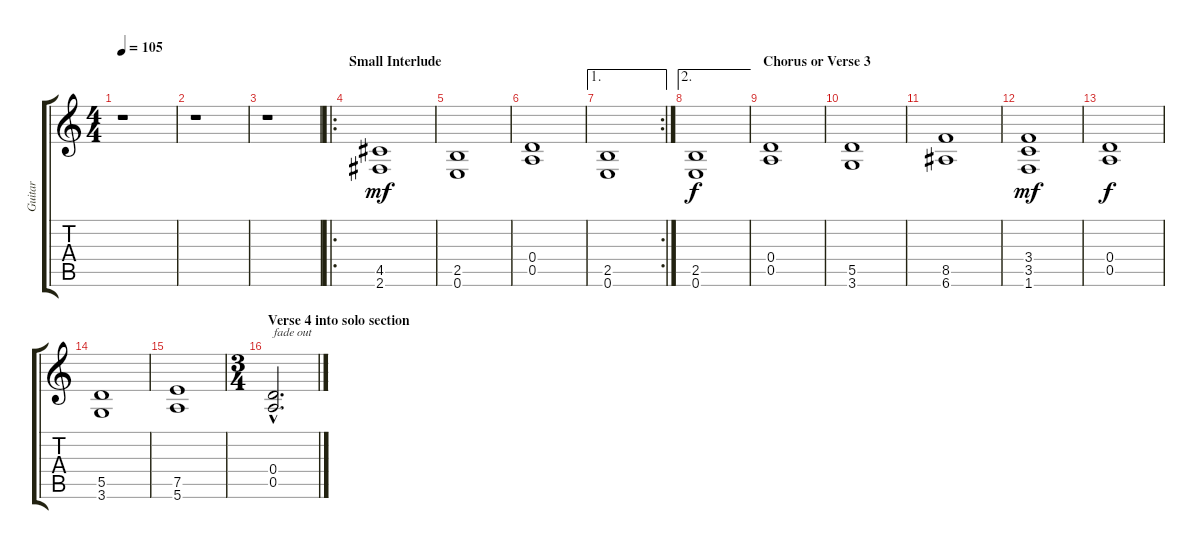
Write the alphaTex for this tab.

\track ("Guitar" "Guitar") {instrument distortionguitar}
\staff {score tabs}
\tuning (E4 B3 G3 D3 A2 E2) {hide}
\ts (4 4)
\tempo 105
\clef g2
\ks c
r.1{dy mf} |
r.1 |
r.1 |
\ro
\section ("" "Small Interlude")
(4.5 2.6).1 |
(2.5 0.6).1 |
(0.4 0.5).1 |
\ae 1
\rc 2
(2.5 0.6).1 |
\ae 2
(2.5 0.6).1{dy f} |
\section ("" "Chorus or Verse 3")
(0.4 0.5).1 |
(5.5 3.6).1 |
(8.5 6.6).1 |
(3.4 3.5 1.6).1{dy mf} |
(0.4 0.5).1{dy f} |
(5.5 3.6).1 |
(7.5 5.6).1 |
\ts (3 4)
\section ("" "Verse 4 into solo section")
(0.4{hac} 0.5{hac}).2{d txt "fade out" volume 4}
